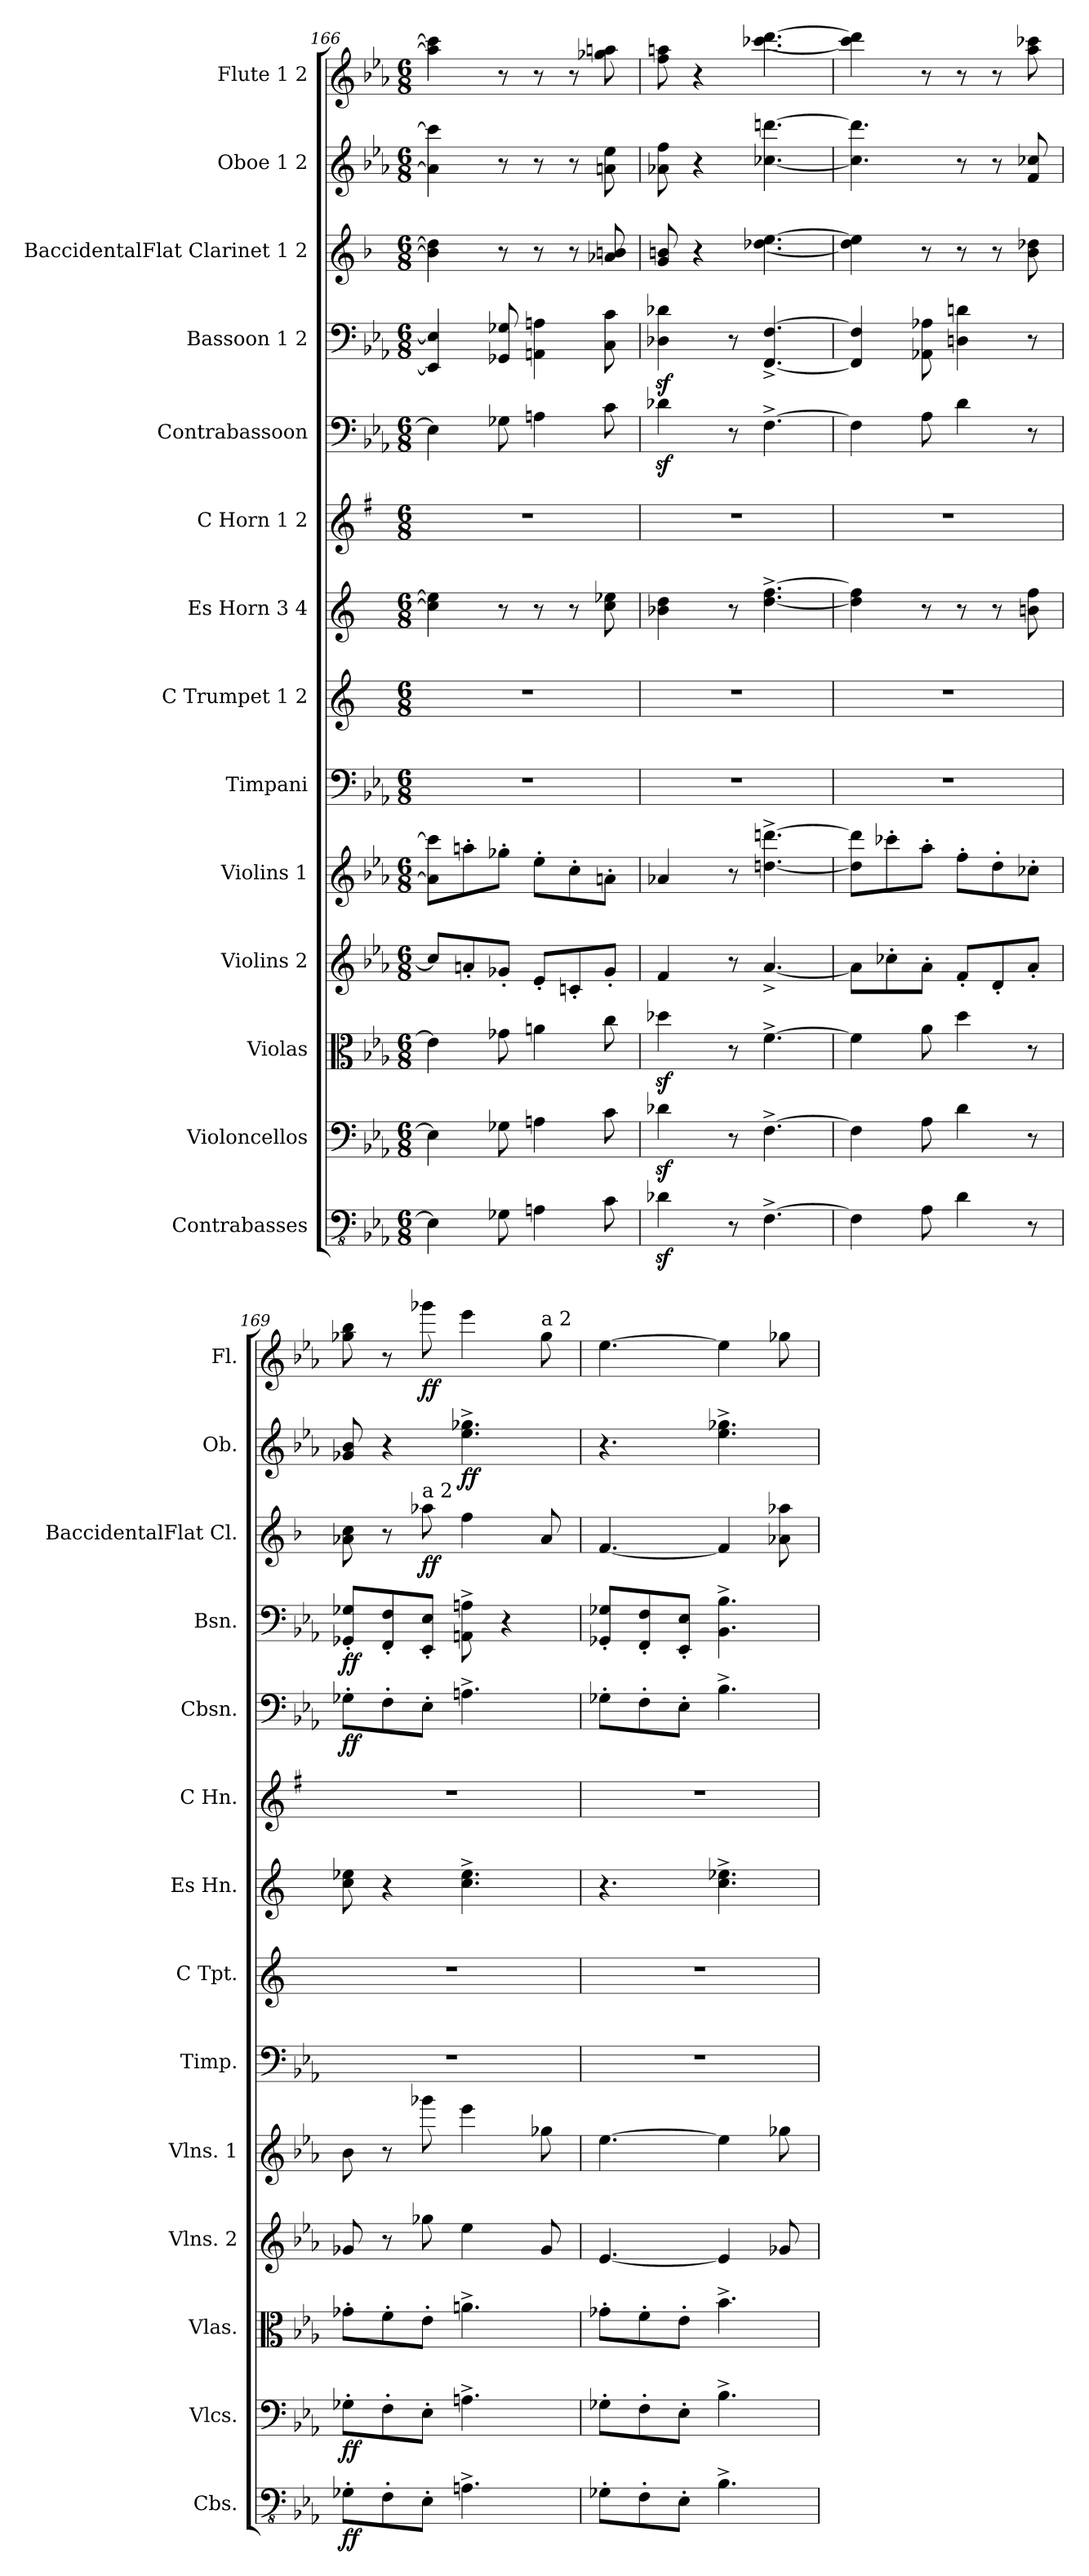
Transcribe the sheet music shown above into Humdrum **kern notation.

**kern	**dynam	**kern	**dynam	**kern	**kern	**kern	**kern	**kern	**kern	**kern	**kern	**dynam	**kern	**dynam	**kern	**dynam	**kern	**dynam	**kern	**dynam
*part14	*part14	*part13	*part13	*part12	*part11	*part10	*part9	*part8	*part7	*part6	*part5	*part5	*part4	*part4	*part3	*part3	*part2	*part2	*part1	*part1
*staff14	*staff14	*staff13	*staff13	*staff12	*staff11	*staff10	*staff9	*staff8	*staff7	*staff6	*staff5	*staff5	*staff4	*staff4	*staff3	*staff3	*staff2	*staff2	*staff1	*staff1
*I"Contrabasses	*	*I"Violoncellos	*	*I"Violas	*I"Violins 2	*I"Violins 1	*I"Timpani	*I"C Trumpet 1 2	*I"Es Horn 3 4	*I"C Horn 1 2	*I"Contrabassoon	*	*I"Bassoon 1 2	*	*I"BaccidentalFlat Clarinet 1 2	*	*I"Oboe 1 2	*	*I"Flute  1 2	*
*I'Cbs.	*	*I'Vlcs.	*	*I'Vlas.	*I'Vlns. 2	*I'Vlns. 1	*I'Timp.	*I'C Tpt.	*I'Es Hn.	*I'C Hn.	*I'Cbsn.	*	*I'Bsn.	*	*I'BaccidentalFlat Cl.	*	*I'Ob.	*	*I'Fl.	*
*clefFv4	*	*clefF4	*	*clefC3	*clefG2	*clefG2	*clefF4	*clefG2	*clefG2	*clefG2	*clefF4	*	*clefF4	*	*clefG2	*	*clefG2	*	*clefG2	*
*	*	*	*	*	*	*	*	*	*ITrd5c9	*ITrd4c7	*ITrd7c12	*	*	*	*ITrd1c2	*	*	*	*	*
*k[b-e-a-]	*	*k[b-e-a-]	*	*k[b-e-a-]	*k[b-e-a-]	*k[b-e-a-]	*k[b-e-a-]	*k[]	*k[b-e-a-]	*k[]	*k[b-e-a-]	*	*k[b-e-a-]	*	*k[b-e-a-]	*	*k[b-e-a-]	*	*k[b-e-a-]	*
*M6/8	*	*M6/8	*	*M6/8	*M6/8	*M6/8	*M6/8	*M6/8	*M6/8	*M6/8	*M6/8	*	*M6/8	*	*M6/8	*	*M6/8	*	*M6/8	*
=166	=166	=166	=166	=166	=166	=166	=166	=166	=166	=166	=166	=166	=166	=166	=166	=166	=166	=166	=166	=166
4EE-\]	.	4E-\]	.	4e-\]	8cc/L]	8a\] 8ccc\]L	2.r	2.r	4e-\] 4g-\]	2.r	4EE-\]	.	4EE-/] 4E-/]	.	4a\] 4cc\]	.	4a-\] 4ccc\]	.	4aa\] 4ccc\]	.
.	.	.	.	.	8an'/	8aan'\	.	.	.	.	.	.	.	.	.	.	.	.	.	.
8GG-X\	.	8G-X\	.	8g-X\	8g-X'/J	8gg-X'\J	.	.	8r	.	8GG-X\	.	8GG-X/ 8G-X/	.	8r	.	8r	.	8r	.
4AAn\	.	4An\	.	4an\	8e-'/L	8ee-'\L	.	.	8r	.	4AAn\	.	4AAn\ 4An\	.	8r	.	8r	.	8r	.
.	.	.	.	.	8cn'/	8cc'\	.	.	8r	.	.	.	.	.	8r	.	8r	.	8r	.
8C\	.	8c\	.	8cc\	8g-'/J	8an'\J	.	.	8e-\ 8g-X\	.	8C\	.	8C\ 8c\	.	8g-X/ 8an/	.	8an\ 8ee-\	.	8gg-X\ 8aan\	.
=167	=167	=167	=167	=167	=167	=167	=167	=167	=167	=167	=167	=167	=167	=167	=167	=167	=167	=167	=167	=167
4D-Xz<\	.	4d-Xz<\	.	4dd-Xz<\	4f/	4a-X/	2.r	2.r	4d-X\ 4f\	2.r	4D-Xz<\	.	4D-X\z< 4d-X\z<	.	8f/ 8an/	.	8a-X\ 8ff\	.	8ff\ 8aan\	.
.	.	.	.	.	.	.	.	.	.	.	.	.	.	.	4r	.	4r	.	4r	.
8r	.	8r	.	8r	8r	8r	.	.	8r	.	8r	.	8r	.	.	.	.	.	.	.
[4.FF^\	.	[4.F^\	.	[4.f^\	[4.a-^/	[4.ddn\^ [4.dddn\^	.	.	[4.f\^ [4.a-\^	.	[4.FF^\	.	[4.FF/^ [4.F/^	.	[4.cc-X\ [4.dd\	.	[4.cc-X\ [4.dddn\	.	[4.ccc-X\ [4.ddd\	.
=168	=168	=168	=168	=168	=168	=168	=168	=168	=168	=168	=168	=168	=168	=168	=168	=168	=168	=168	=168	=168
4FF\]	.	4F\]	.	4f\]	8a-\L]	8dd\] 8ddd\]L	2.r	2.r	4f\] 4a-\]	2.r	4FF\]	.	4FF/] 4F/]	.	4cc-\] 4dd\]	.	4.cc-\] 4.ddd\]	.	4ccc-\] 4ddd\]	.
.	.	.	.	.	8cc-X'\	8ccc-X'\	.	.	.	.	.	.	.	.	.	.	.	.	.	.
8AA-\	.	8A-\	.	8a-\	8a-'\J	8aa-'\J	.	.	8r	.	8AA-\	.	8AA-X\ 8A-X\	.	8r	.	.	.	8r	.
4D\	.	4d\	.	4dd\	8f'/L	8ff'\L	.	.	8r	.	4D\	.	4Dn\ 4dn\	.	8r	.	8r	.	8r	.
.	.	.	.	.	8d'/	8dd'\	.	.	8r	.	.	.	.	.	8r	.	8r	.	8r	.
8r	.	8r	.	8r	8a-'/J	8cc-X'\J	.	.	8dn\ 8a-\	.	8r	.	8r	.	8a-\ 8cc-X\	.	8f/ 8cc-X/	.	8aa-\ 8ccc-X\	.
!!LO:PB:g=z
=169	=169	=169	=169	=169	=169	=169	=169	=169	=169	=169	=169	=169	=169	=169	=169	=169	=169	=169	=169	=169
!	!LO:DY:b	!	!LO:DY:b	!	!	!	!	!	!	!	!	!LO:DY:b	!	!LO:DY:b	!	!	!	!	!	!
8GG-X'\L	ff	8G-X'\L	ff	8g-X'\L	8g-X/	8b-\	2.r	2.r	8e-\ 8g-X\	2.r	8GG-X'\L	ff	8GG-X/' 8G-X/'L	ff	8g-X\ 8b-\	.	8g-X/ 8b-/	.	8gg-X\ 8bb-\	.
8FF'\	.	8F'\	.	8f'\	8r	8r	.	.	4r	.	8FF'\	.	8FF/' 8F/'	.	8r	.	4r	.	8r	.
!	!	!	!	!	!	!	!	!	!	!	!	!	!	!	!LO:TX:a:t=a 2	!	!	!	!	!
!	!	!	!	!	!	!	!	!	!	!	!	!	!	!	!	!LO:DY:b	!	!	!	!LO:DY:b
8EE-'\J	.	8E-'\J	.	8e-'\J	8gg-X\	8ggg-X\	.	.	.	.	8EE-'\J	.	8EE-/' 8E-/'J	.	8gg-X\	ff	.	.	8ggg-X\	ff
!	!	!	!	!	!	!	!	!	!	!	!	!	!	!	!	!	!	!LO:DY:b	!	!
4.AAn^\	.	4.An^\	.	4.an^\	4ee-\	4eee-\	.	.	4.e-\^ 4.g-\^	.	4.AAn^\	.	8AAn\^ 8An\^	.	4ee-\	.	4.ee-\^ 4.gg-X\^	ff	4eee-\	.
.	.	.	.	.	.	.	.	.	.	.	.	.	4r	.	.	.	.	.	.	.
!	!	!	!	!	!	!	!	!	!	!	!	!	!	!	!	!	!	!	!LO:TX:a:t=a 2	!
.	.	.	.	.	8g-/	8gg-X\	.	.	.	.	.	.	.	.	8g-/	.	.	.	8gg-\	.
=170	=170	=170	=170	=170	=170	=170	=170	=170	=170	=170	=170	=170	=170	=170	=170	=170	=170	=170	=170	=170
8GG-X'\L	.	8G-X'\L	.	8g-X'\L	[4.e-/	[4.ee-\	2.r	2.r	4.r	2.r	8GG-X'\L	.	8GG-X/' 8G-X/'L	.	[4.e-/	.	4.r	.	[4.ee-\	.
8FF'\	.	8F'\	.	8f'\	.	.	.	.	.	.	8FF'\	.	8FF/' 8F/'	.	.	.	.	.	.	.
8EE-'\J	.	8E-'\J	.	8e-'\J	.	.	.	.	.	.	8EE-'\J	.	8EE-/' 8E-/'J	.	.	.	.	.	.	.
4.BB-^\	.	4.B-^\	.	4.b-^\	4e-/]	4ee-\]	.	.	4.e-\^ 4.g-X\^	.	4.BB-^\	.	4.BB-\^ 4.B-\^	.	4e-/]	.	4.ee-\^ 4.gg-X\^	.	4ee-\]	.
.	.	.	.	.	8g-X/	8gg-X\	.	.	.	.	.	.	.	.	8g-X\ 8gg-X\	.	.	.	8gg-X\	.
=	=	=	=	=	=	=	=	=	=	=	=	=	=	=	=	=	=	=	=	=
*-	*-	*-	*-	*-	*-	*-	*-	*-	*-	*-	*-	*-	*-	*-	*-	*-	*-	*-	*-	*-
